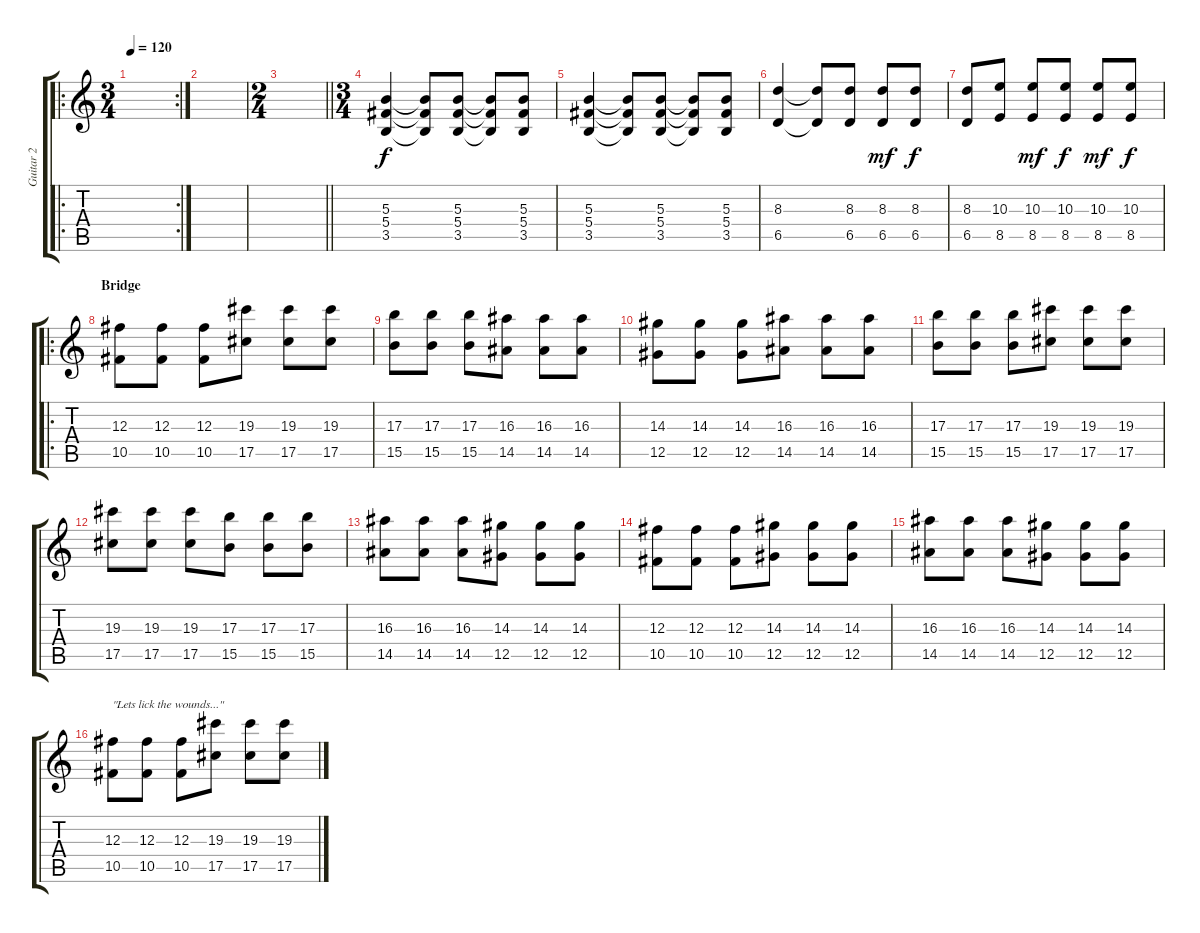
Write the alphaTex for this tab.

\track ("Guitar 2" "Guitar 2") {instrument overdrivenguitar}
\staff {score tabs}
\tuning (Eb4 Bb3 Gb3 Db3 Ab2 Eb2) {hide}
\ro
\rc 2
\ts (3 4)
\tempo 120
\clef g2
\ks c
|
|
\ts (2 4)
\barLineRight lightlight
|
\ts (3 4)
(5.3 5.4 3.5).4{balance 8} (5.3{t} 5.4{t} 3.5{t}).8 (5.3 5.4 3.5).8 (5.3{t} 5.4{t} 3.5{t}).8 (5.3 5.4 3.5).8 |
(5.3 5.4 3.5).4{balance 8} (5.3{t} 5.4{t} 3.5{t}).8 (5.3 5.4 3.5).8 (5.3{t} 5.4{t} 3.5{t}).8 (5.3 5.4 3.5).8 |
(8.3 6.5).4{balance 8} (8.3{t} 6.5{t}).8 (8.3 6.5).8 (8.3 6.5).8{dy mf} (8.3 6.5).8{dy f} |
(8.3 6.5).8{balance 8} (10.3 8.5).8 (10.3 8.5).8{dy mf} (10.3 8.5).8{dy f} (10.3 8.5).8{dy mf} (10.3 8.5).8{dy f} |
\ro
\section ("" "Bridge")
(12.3 10.5).8 (12.3 10.5).8 (12.3 10.5).8 (19.3 17.5).8 (19.3 17.5).8 (19.3 17.5).8 |
(17.3 15.5).8 (17.3 15.5).8 (17.3 15.5).8 (16.3 14.5).8 (16.3 14.5).8 (16.3 14.5).8 |
(14.3 12.5).8 (14.3 12.5).8 (14.3 12.5).8 (16.3 14.5).8 (16.3 14.5).8 (16.3 14.5).8 |
(17.3 15.5).8 (17.3 15.5).8 (17.3 15.5).8 (19.3 17.5).8 (19.3 17.5).8 (19.3 17.5).8 |
(19.3 17.5).8 (19.3 17.5).8 (19.3 17.5).8 (17.3 15.5).8 (17.3 15.5).8 (17.3 15.5).8 |
(16.3 14.5).8 (16.3 14.5).8 (16.3 14.5).8 (14.3 12.5).8 (14.3 12.5).8 (14.3 12.5).8 |
(12.3 10.5).8 (12.3 10.5).8 (12.3 10.5).8 (14.3 12.5).8 (14.3 12.5).8 (14.3 12.5).8 |
(16.3 14.5).8 (16.3 14.5).8 (16.3 14.5).8 (14.3 12.5).8 (14.3 12.5).8 (14.3 12.5).8 |
(12.3 10.5).8{txt "\"Lets lick the wounds...\""} (12.3 10.5).8 (12.3 10.5).8 (19.3 17.5).8 (19.3 17.5).8 (19.3 17.5).8
